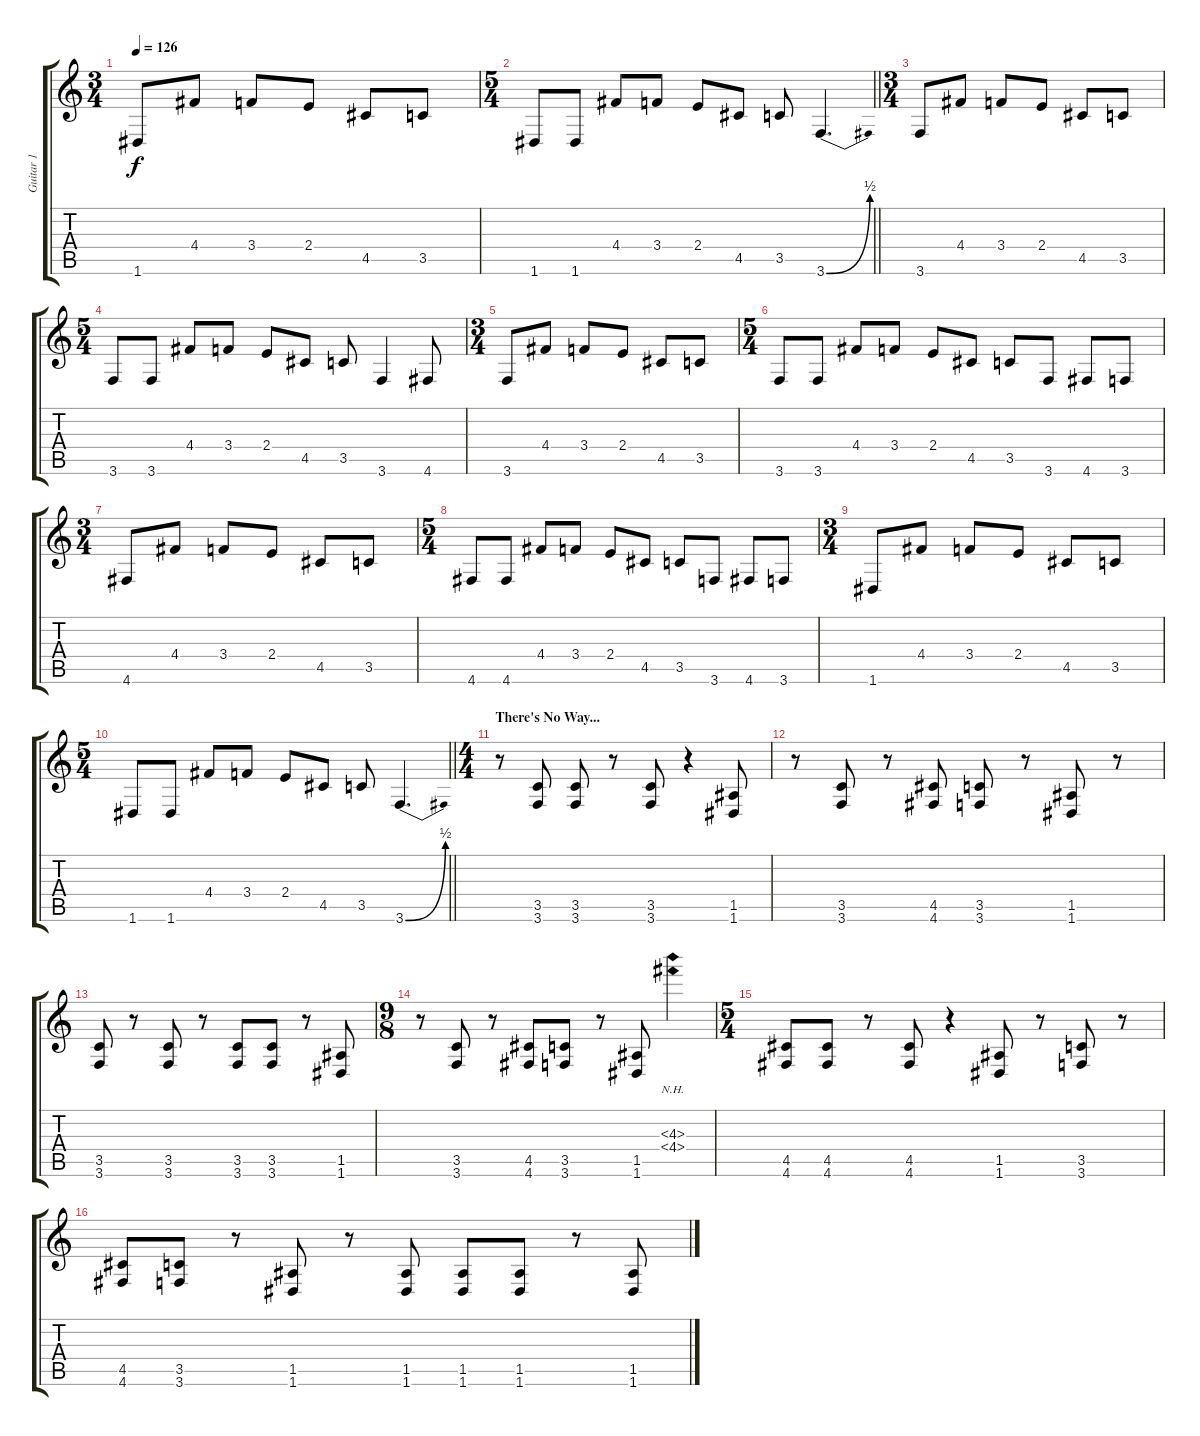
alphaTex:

\track ("Guitar 1" "Guitar 1") {instrument distortionguitar}
\staff {score tabs}
\tuning (E4 B3 G3 D3 A2 D2) {hide}
\ts (3 4)
\tempo 126
\clef g2
\ks c
1.6.8{dy f} 4.4.8 3.4.8 2.4.8 4.5.8 3.5.8 |
\ts (5 4)
\barLineRight lightlight
1.6.8 1.6.8 4.4.8 3.4.8 2.4.8 4.5.8 3.5.8 3.6{be (bend 0 0 60 2)}.4{d} |
\ts (3 4)
3.6.8 4.4.8 3.4.8 2.4.8 4.5.8 3.5.8 |
\ts (5 4)
3.6.8 3.6.8 4.4.8 3.4.8 2.4.8 4.5.8 3.5.8 3.6.4 4.6.8 |
\ts (3 4)
3.6.8 4.4.8 3.4.8 2.4.8 4.5.8 3.5.8 |
\ts (5 4)
3.6.8 3.6.8 4.4.8 3.4.8 2.4.8 4.5.8 3.5.8 3.6.8 4.6.8 3.6.8 |
\ts (3 4)
4.6.8 4.4.8 3.4.8 2.4.8 4.5.8 3.5.8 |
\ts (5 4)
4.6.8 4.6.8 4.4.8 3.4.8 2.4.8 4.5.8 3.5.8 3.6.8 4.6.8 3.6.8 |
\ts (3 4)
1.6.8 4.4.8 3.4.8 2.4.8 4.5.8 3.5.8 |
\ts (5 4)
\barLineRight lightlight
1.6.8 1.6.8 4.4.8 3.4.8 2.4.8 4.5.8 3.5.8 3.6{be (bend 0 0 60 2)}.4{d} |
\ts (4 4)
\section ("" "There's No Way...")
r.8 (3.5 3.6).8 (3.5 3.6).8 r.8 (3.5 3.6).8 r.4 (1.5 1.6).8 |
r.8 (3.5 3.6).8 r.8 (4.5 4.6).8 (3.5 3.6).8 r.8 (1.5 1.6).8 r.8 |
(3.5 3.6).8 r.8 (3.5 3.6).8 r.8 (3.5 3.6).8 (3.5 3.6).8 r.8 (1.5 1.6).8 |
\ts (9 8)
r.8 (3.5 3.6).8 r.8 (4.5 4.6).8 (3.5 3.6).8 r.8 (1.5 1.6).8 (4.3{nh} 4.4{nh}).4 |
\ts (5 4)
(4.5 4.6).8 (4.5 4.6).8 r.8 (4.5 4.6).8 r.4 (1.5 1.6).8 r.8 (3.5 3.6).8 r.8 |
(4.5 4.6).8 (3.5 3.6).8 r.8 (1.5 1.6).8 r.8 (1.5 1.6).8 (1.5 1.6).8 (1.5 1.6).8 r.8 (1.5 1.6).8
